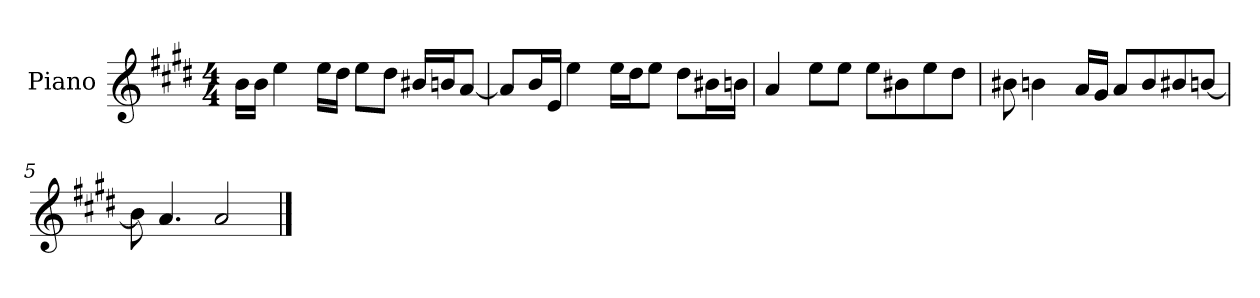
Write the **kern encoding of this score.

**kern
*part1
*staff1
*I"Piano
*I'P-no
*clefG2
*k[f#c#g#d#]
*M4/4
*MM90
=1
16b\LL
16b\JJ
4ee\
16ee\LL
16dd#\JJ
8ee\L
8dd#\J
16b#X/LL
16bn/J
[8a/J
=2
8a/L]
16b/L
16e/JJ
4ee\
16ee\LL
16dd#\J
8ee\J
8dd#\L
16b#X\L
16bn\JJ
=3
4a/
8ee\L
8ee\J
8ee\L
8b#X\
8ee\
8dd#\J
!!LO:LB:g=z
=4
8b#X\
4bn\
16a/LL
16g#/JJ
8a/L
8b/
8b#X/
[8bn/J
=5
8b\]
4.a/
2a/
==
*-
